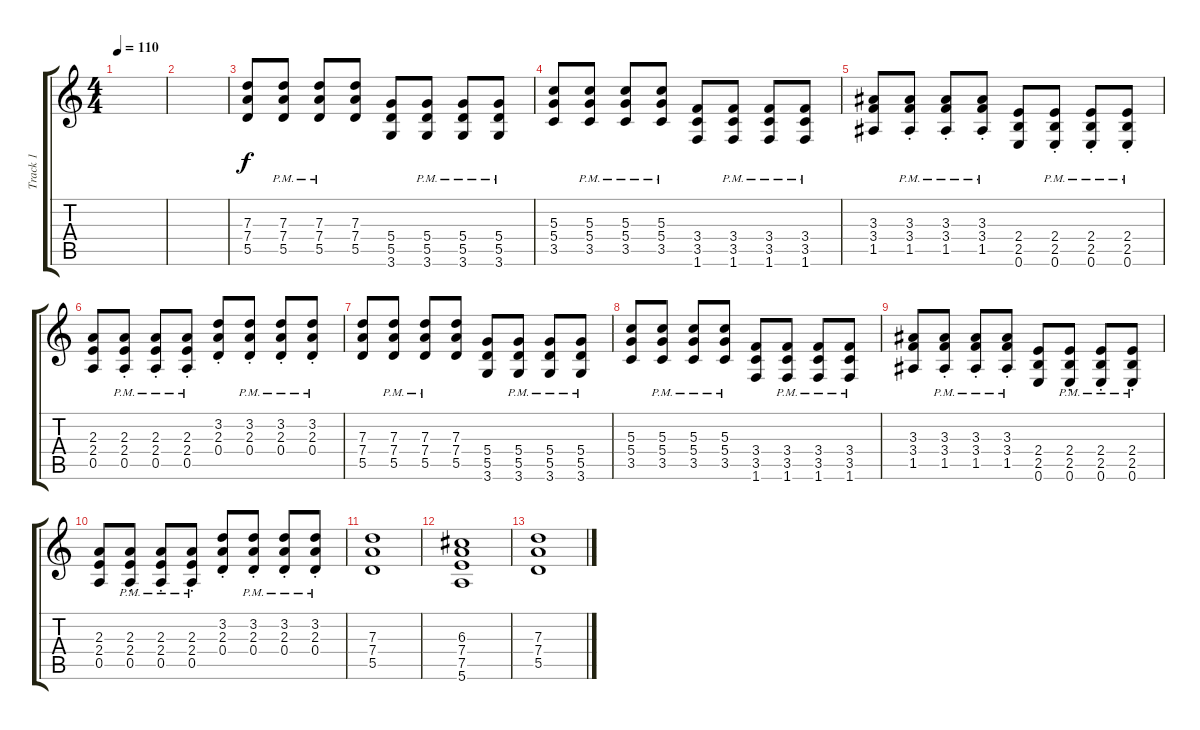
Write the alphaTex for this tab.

\track ("Track 1" "Track 1") {instrument overdrivenguitar}
\staff {score tabs}
\tuning (E4 B3 G3 D3 A2 E2) {hide}
\ts (4 4)
\tempo 110
\clef g2
\ks c
|
|
(7.3 7.4 5.5).8 (7.3{pm} 7.4{pm} 5.5{pm}).8 (7.3{pm} 7.4{pm} 5.5{pm}).8 (7.3 7.4 5.5).8 (5.4 5.5 3.6).8 (5.4{pm} 5.5{pm} 3.6{pm}).8 (5.4{pm} 5.5{pm} 3.6{pm}).8 (5.4{pm} 5.5{pm} 3.6{pm}).8 |
(5.3 5.4 3.5).8 (5.3{pm} 5.4{pm} 3.5{pm}).8 (5.3{pm} 5.4{pm} 3.5{pm}).8 (5.3{pm} 5.4{pm} 3.5{pm}).8 (3.4 3.5 1.6).8 (3.4{pm} 3.5{pm} 1.6{pm}).8 (3.4{pm} 3.5{pm} 1.6{pm}).8 (3.4{pm} 3.5{pm} 1.6{pm}).8 |
(3.3 3.4 1.5).8 (3.3{pm} 3.4{pm} 1.5{pm st}).8 (3.3{pm} 3.4{pm} 1.5{pm st}).8 (3.3{pm} 3.4{pm} 1.5{pm st}).8 (2.4 2.5 0.6).8 (2.4{pm} 2.5{pm} 0.6{st}).8 (2.4{pm} 2.5{pm} 0.6{st}).8 (2.4{pm} 2.5{pm} 0.6{st}).8 |
(2.3 2.4 0.5).8 (2.3{pm st} 2.4{pm st} 0.5{pm st}).8 (2.3{pm st} 2.4{pm st} 0.5{pm st}).8 (2.3{pm st} 2.4{pm st} 0.5{pm}).8 (3.2{st} 2.3{st} 0.4{st}).8 (3.2{pm st} 2.3{pm st} 0.4{pm st}).8 (3.2{pm st} 2.3{pm st} 0.4{pm st}).8 (3.2{pm st} 2.3{pm st} 0.4{pm st}).8 |
(7.3 7.4 5.5).8 (7.3{pm} 7.4{pm} 5.5{pm}).8 (7.3{pm} 7.4{pm} 5.5{pm}).8 (7.3 7.4 5.5).8 (5.4 5.5 3.6).8 (5.4{pm} 5.5{pm} 3.6{pm}).8 (5.4{pm} 5.5{pm} 3.6{pm}).8 (5.4{pm} 5.5{pm} 3.6{pm}).8 |
(5.3 5.4 3.5).8 (5.3{pm} 5.4{pm} 3.5{pm}).8 (5.3{pm} 5.4{pm} 3.5{pm}).8 (5.3{pm} 5.4{pm} 3.5{pm}).8 (3.4 3.5 1.6).8 (3.4{pm} 3.5{pm} 1.6{pm}).8 (3.4{pm} 3.5{pm} 1.6{pm}).8 (3.4{pm} 3.5{pm} 1.6{pm}).8 |
(3.3 3.4 1.5).8 (3.3{pm} 3.4{pm} 1.5{pm st}).8 (3.3{pm} 3.4{pm} 1.5{pm st}).8 (3.3{pm} 3.4{pm} 1.5{pm st}).8 (2.4 2.5 0.6).8 (2.4{pm} 2.5{pm} 0.6{st}).8 (2.4{pm} 2.5{pm} 0.6{st}).8 (2.4{pm} 2.5{pm} 0.6{st}).8 |
(2.3 2.4 0.5).8 (2.3{pm st} 2.4{pm st} 0.5{pm st}).8 (2.3{pm st} 2.4{pm st} 0.5{pm st}).8 (2.3{pm st} 2.4{pm st} 0.5{pm}).8 (3.2{st} 2.3{st} 0.4{st}).8 (3.2{pm st} 2.3{pm st} 0.4{pm st}).8 (3.2{pm st} 2.3{pm st} 0.4{pm st}).8 (3.2{pm st} 2.3{pm st} 0.4{pm st}).8 |
(7.3 7.4 5.5).1 |
(6.3 7.4 7.5 5.6).1 |
(7.3 7.4 5.5).1
